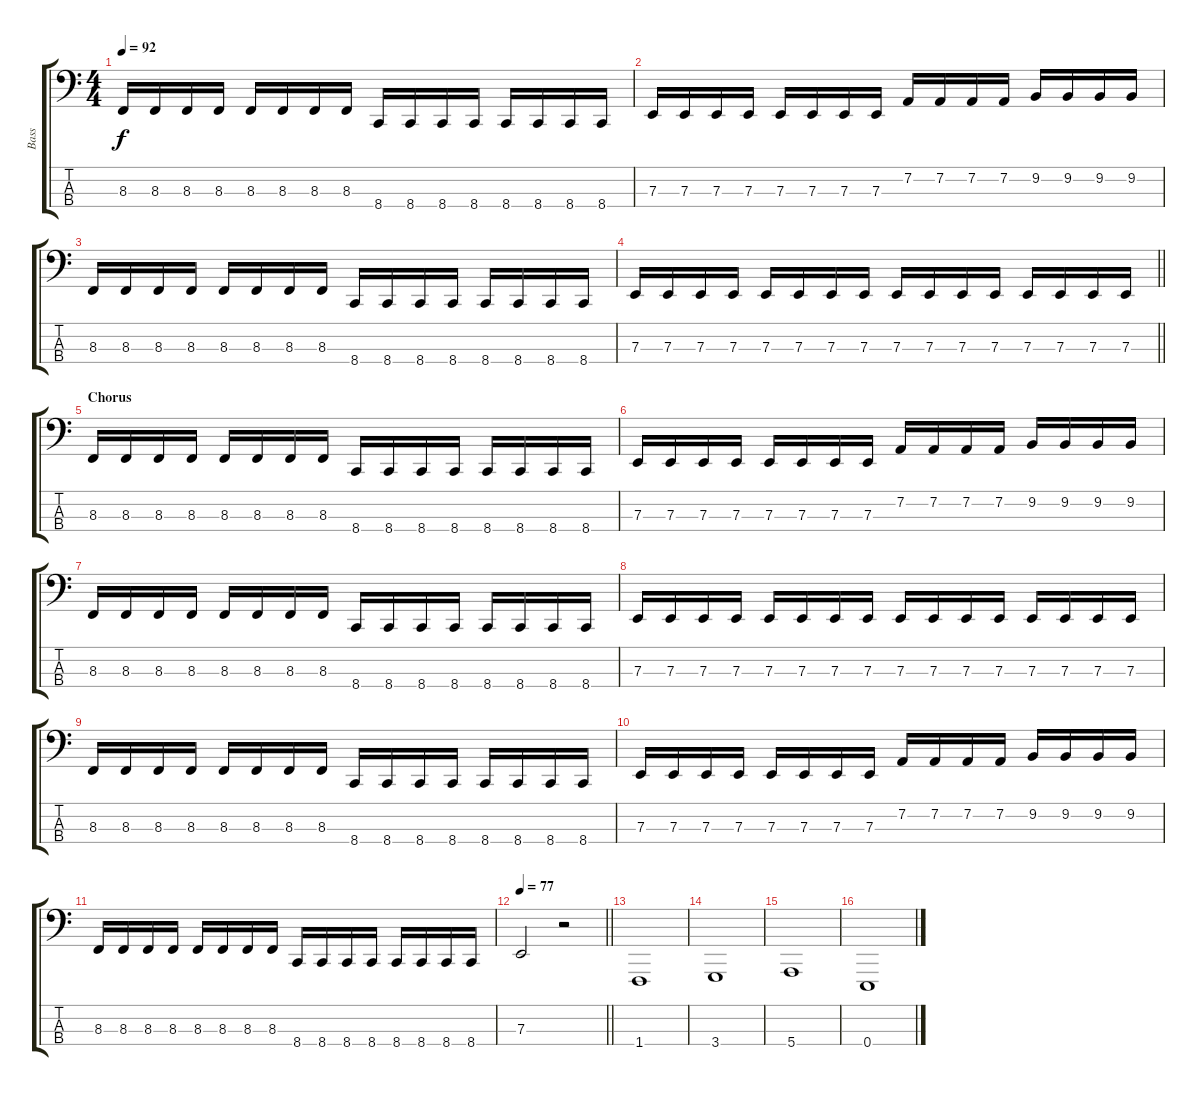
\track ("Bass" "Bass") {instrument lead8bassandlead}
\staff {score tabs}
\tuning (G2 D2 A1 E1) {hide}
\ts (4 4)
\tempo 92
\clef f4
\ks c
8.3.16{dy f} 8.3.16 8.3.16 8.3.16 8.3.16 8.3.16 8.3.16 8.3.16 8.4.16 8.4.16 8.4.16 8.4.16 8.4.16 8.4.16 8.4.16 8.4.16 |
7.3.16 7.3.16 7.3.16 7.3.16 7.3.16 7.3.16 7.3.16 7.3.16 7.2.16 7.2.16 7.2.16 7.2.16 9.2.16 9.2.16 9.2.16 9.2.16 |
8.3.16 8.3.16 8.3.16 8.3.16 8.3.16 8.3.16 8.3.16 8.3.16 8.4.16 8.4.16 8.4.16 8.4.16 8.4.16 8.4.16 8.4.16 8.4.16 |
\barLineRight lightlight
7.3.16 7.3.16 7.3.16 7.3.16 7.3.16 7.3.16 7.3.16 7.3.16 7.3.16 7.3.16 7.3.16 7.3.16 7.3.16 7.3.16 7.3.16 7.3.16 |
\section ("" "Chorus")
8.3.16 8.3.16 8.3.16 8.3.16 8.3.16 8.3.16 8.3.16 8.3.16 8.4.16 8.4.16 8.4.16 8.4.16 8.4.16 8.4.16 8.4.16 8.4.16 |
7.3.16 7.3.16 7.3.16 7.3.16 7.3.16 7.3.16 7.3.16 7.3.16 7.2.16 7.2.16 7.2.16 7.2.16 9.2.16 9.2.16 9.2.16 9.2.16 |
8.3.16 8.3.16 8.3.16 8.3.16 8.3.16 8.3.16 8.3.16 8.3.16 8.4.16 8.4.16 8.4.16 8.4.16 8.4.16 8.4.16 8.4.16 8.4.16 |
7.3.16 7.3.16 7.3.16 7.3.16 7.3.16 7.3.16 7.3.16 7.3.16 7.3.16 7.3.16 7.3.16 7.3.16 7.3.16 7.3.16 7.3.16 7.3.16 |
8.3.16 8.3.16 8.3.16 8.3.16 8.3.16 8.3.16 8.3.16 8.3.16 8.4.16 8.4.16 8.4.16 8.4.16 8.4.16 8.4.16 8.4.16 8.4.16 |
7.3.16 7.3.16 7.3.16 7.3.16 7.3.16 7.3.16 7.3.16 7.3.16 7.2.16 7.2.16 7.2.16 7.2.16 9.2.16 9.2.16 9.2.16 9.2.16 |
8.3.16 8.3.16 8.3.16 8.3.16 8.3.16 8.3.16 8.3.16 8.3.16 8.4.16 8.4.16 8.4.16 8.4.16 8.4.16 8.4.16 8.4.16 8.4.16 |
\tempo 77
\barLineRight lightlight
7.3.2 r.2 |
1.4.1{volume 16} |
3.4.1 |
5.4.1 |
0.4.1
